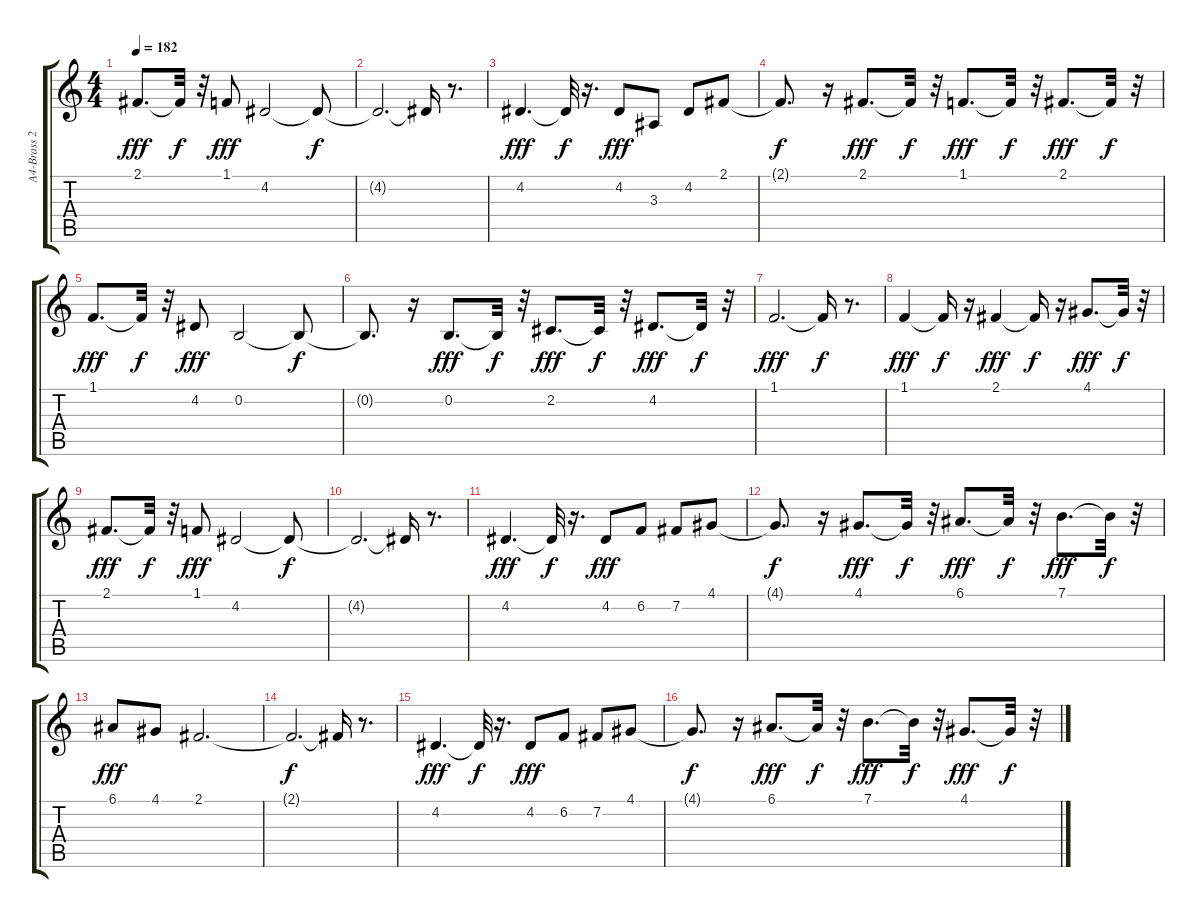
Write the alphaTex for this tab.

\track ("A4-Brass 2     " "A4-Brass 2") {instrument brasssection}
\staff {score tabs}
\tuning (E4 B3 G3 D3 A2 E2) {hide}
\ts (4 4)
\tempo 182
\clef g2
\ks c
2.1.8{d dy fff} 2.1{t}.32{dy f} r.32 1.1.8{dy fff} 4.2.2 4.2{t}.8{dy f} |
4.2{t}.2{d} 4.2{t}.16 r.8{d} |
4.2.4{d dy fff} 4.2{t}.32{dy f} r.16{d} 4.2.8{dy fff} 3.3.8 4.2.8 2.1.8 |
2.1{t}.8{d dy f} r.16 2.1.8{d dy fff} 2.1{t}.32{dy f} r.32 1.1.8{d dy fff} 1.1{t}.32{dy f} r.32 2.1.8{d dy fff} 2.1{t}.32{dy f} r.32 |
1.1.8{d dy fff} 1.1{t}.32{dy f} r.32 4.2.8{dy fff} 0.2.2 0.2{t}.8{dy f} |
0.2{t}.8{d} r.16 0.2.8{d dy fff} 0.2{t}.32{dy f} r.32 2.2.8{d dy fff} 2.2{t}.32{dy f} r.32 4.2.8{d dy fff} 4.2{t}.32{dy f} r.32 |
1.1.2{d dy fff} 1.1{t}.16{dy f} r.8{d} |
1.1.4{dy fff} 1.1{t}.16{dy f} r.16 2.1.4{dy fff} 2.1{t}.16{dy f} r.16 4.1.8{d dy fff} 4.1{t}.32{dy f} r.32 |
2.1.8{d dy fff} 2.1{t}.32{dy f} r.32 1.1.8{dy fff} 4.2.2 4.2{t}.8{dy f} |
4.2{t}.2{d} 4.2{t}.16 r.8{d} |
4.2.4{d dy fff} 4.2{t}.32{dy f} r.16{d} 4.2.8{dy fff} 6.2.8 7.2.8 4.1.8 |
4.1{t}.8{d dy f} r.16 4.1.8{d dy fff} 4.1{t}.32{dy f} r.32 6.1.8{d dy fff} 6.1{t}.32{dy f} r.32 7.1.8{d dy fff} 7.1{t}.32{dy f} r.32 |
6.1.8{dy fff} 4.1.8 2.1.2{d} |
2.1{t}.2{d dy f} 2.1{t}.16 r.8{d} |
4.2.4{d dy fff} 4.2{t}.32{dy f} r.16{d} 4.2.8{dy fff} 6.2.8 7.2.8 4.1.8 |
4.1{t}.8{d dy f} r.16 6.1.8{d dy fff} 6.1{t}.32{dy f} r.32 7.1.8{d dy fff} 7.1{t}.32{dy f} r.32 4.1.8{d dy fff} 4.1{t}.32{dy f} r.32
